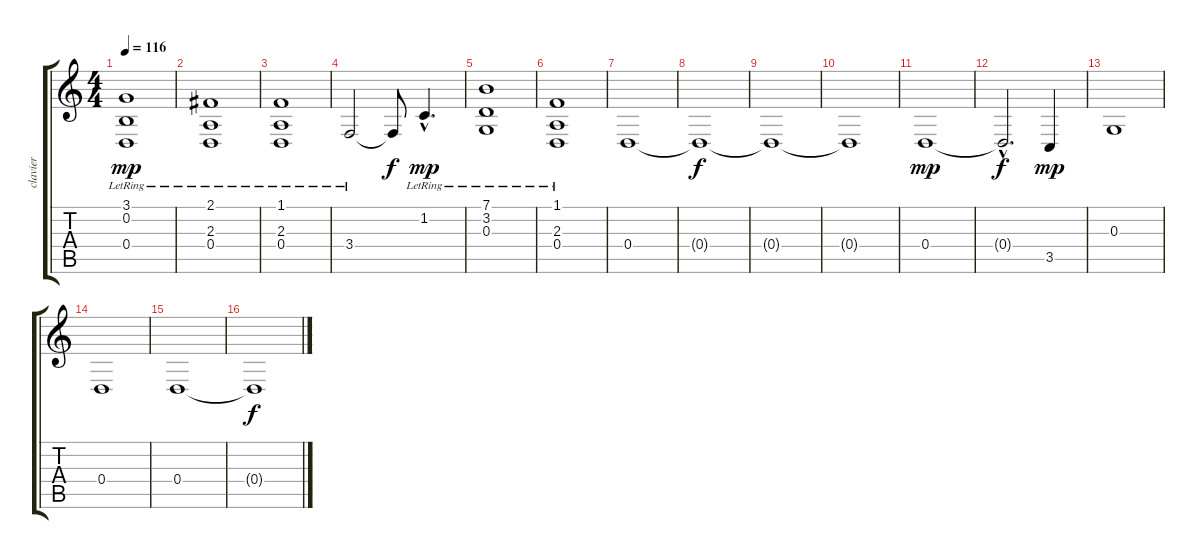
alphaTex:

\track ("clavier" "clavier") {instrument synthstrings1}
\staff {score tabs}
\tuning (E4 B3 G3 D3 A2 E2) {hide}
\ts (4 4)
\tempo 116
\clef g2
\ks c
(3.1{lr} 0.2{lr} 0.4{lr}).1{dy mp} |
(2.1{lr} 2.3{lr} 0.4{lr}).1 |
(1.1{lr} 2.3{lr} 0.4{lr}).1 |
3.4{lr}.2 3.4{t}.8{dy f} 1.2{hac lr}.4{d dy mp} |
(7.1{lr} 3.2{lr} 0.3{lr}).1 |
(1.1{lr} 2.3{lr} 0.4{lr}).1 |
0.4.1 |
0.4{t}.1{dy f} |
0.4{t}.1 |
0.4{t}.1 |
0.4.1{dy mp} |
0.4{hac t}.2{d dy f} 3.5.4{dy mp} |
0.3.1 |
0.4.1 |
0.4.1 |
0.4{t}.1{dy f}
